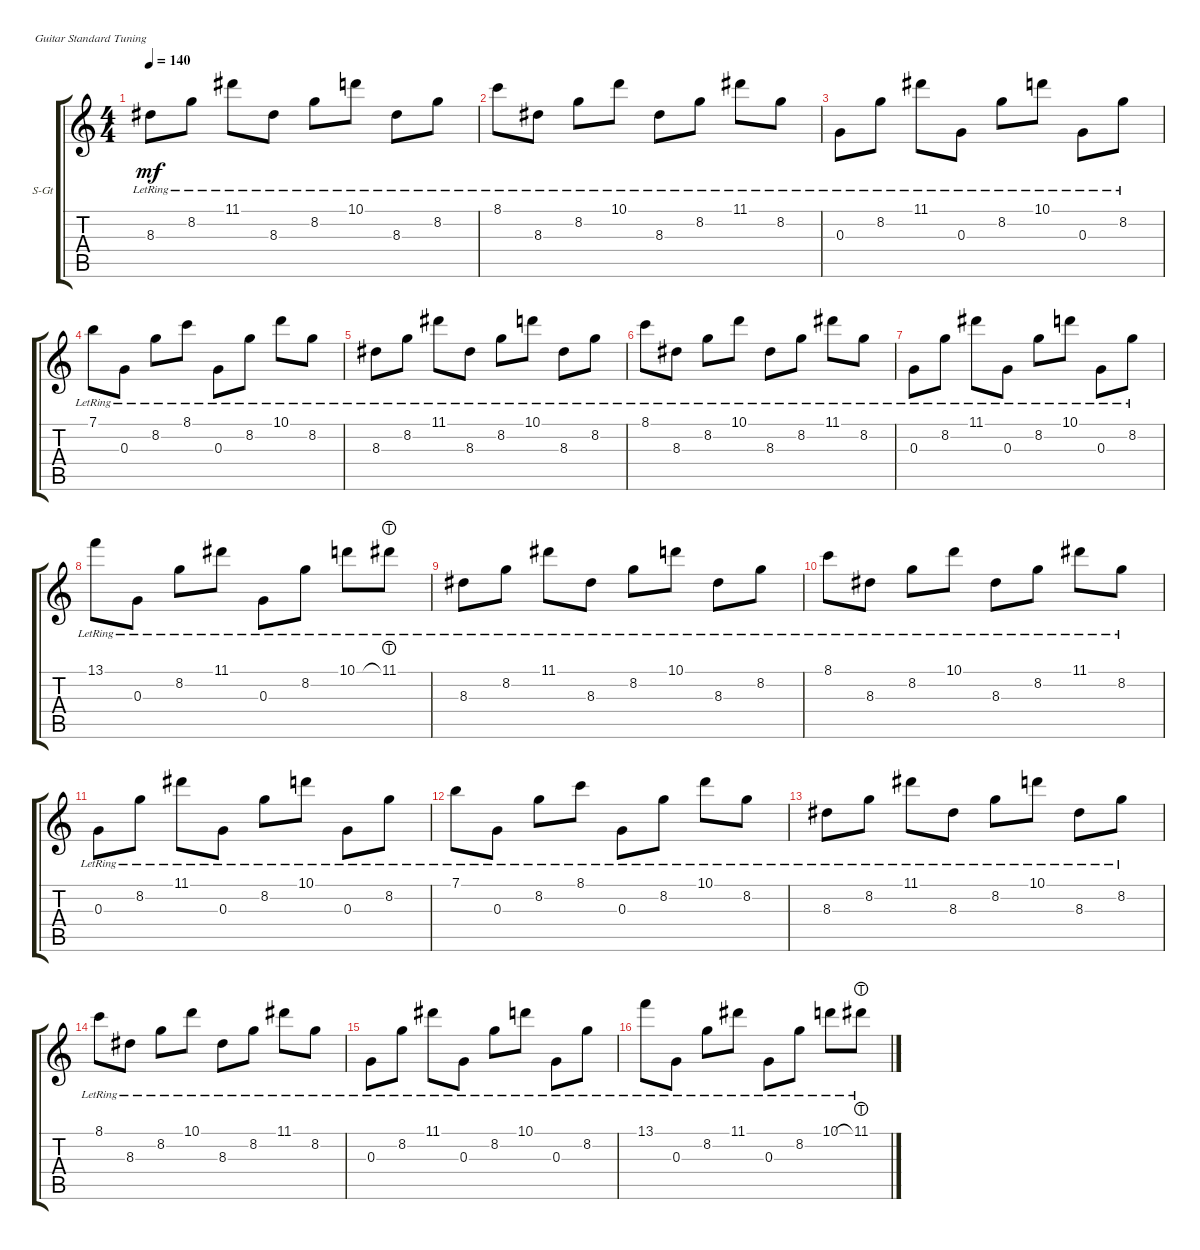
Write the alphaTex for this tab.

\defaultSystemsLayout 4
\bracketExtendMode groupsimilarinstruments
\firstSystemTrackNameOrientation horizontal
\otherSystemsTrackNameOrientation horizontal
\track ("Гитара" "S-Gt") {instrument acousticguitarsteel}
\staff {score tabs}
\tuning (E4 B3 G3 D3 A2 E2)
\ts (4 4)
\tempo 140
\clef g2
\ks c
8.3{lr}.8{dy mf} 8.2{lr}.8 11.1{lr}.8 8.3{lr}.8 8.2{lr}.8 10.1{lr}.8 8.3{lr}.8 8.2{lr}.8 |
8.1{lr}.8 8.3{lr}.8 8.2{lr}.8 10.1{lr}.8 8.3{lr}.8 8.2{lr}.8 11.1{lr}.8 8.2{lr}.8 |
0.3{lr}.8 8.2{lr}.8 11.1{lr}.8 0.3{lr}.8 8.2{lr}.8 10.1{lr}.8 0.3{lr}.8 8.2{lr}.8 |
7.1{lr}.8 0.3{lr}.8 8.2{lr}.8 8.1{lr}.8 0.3{lr}.8 8.2{lr}.8 10.1{lr}.8 8.2{lr}.8 |
8.3{lr}.8 8.2{lr}.8 11.1{lr}.8 8.3{lr}.8 8.2{lr}.8 10.1{lr}.8 8.3{lr}.8 8.2{lr}.8 |
8.1{lr}.8 8.3{lr}.8 8.2{lr}.8 10.1{lr}.8 8.3{lr}.8 8.2{lr}.8 11.1{lr}.8 8.2{lr}.8 |
0.3{lr}.8 8.2{lr}.8 11.1{lr}.8 0.3{lr}.8 8.2{lr}.8 10.1{lr}.8 0.3{lr}.8 8.2{lr}.8 |
13.1{lr}.8 0.3{lr}.8 8.2{lr}.8 11.1{lr}.8 0.3{lr}.8 8.2{lr}.8 10.1{lr}.8 11.1{lht lr}.8 |
8.3{lr}.8 8.2{lr}.8 11.1{lr}.8 8.3{lr}.8 8.2{lr}.8 10.1{lr}.8 8.3{lr}.8 8.2{lr}.8 |
8.1{lr}.8 8.3{lr}.8 8.2{lr}.8 10.1{lr}.8 8.3{lr}.8 8.2{lr}.8 11.1{lr}.8 8.2{lr}.8 |
0.3{lr}.8 8.2{lr}.8 11.1{lr}.8 0.3{lr}.8 8.2{lr}.8 10.1{lr}.8 0.3{lr}.8 8.2{lr}.8 |
7.1{lr}.8 0.3{lr}.8 8.2{lr}.8 8.1{lr}.8 0.3{lr}.8 8.2{lr}.8 10.1{lr}.8 8.2{lr}.8 |
8.3{lr}.8 8.2{lr}.8 11.1{lr}.8 8.3{lr}.8 8.2{lr}.8 10.1{lr}.8 8.3{lr}.8 8.2{lr}.8 |
8.1{lr}.8 8.3{lr}.8 8.2{lr}.8 10.1{lr}.8 8.3{lr}.8 8.2{lr}.8 11.1{lr}.8 8.2{lr}.8 |
0.3{lr}.8 8.2{lr}.8 11.1{lr}.8 0.3{lr}.8 8.2{lr}.8 10.1{lr}.8 0.3{lr}.8 8.2{lr}.8 |
13.1{lr}.8 0.3{lr}.8 8.2{lr}.8 11.1{lr}.8 0.3{lr}.8 8.2{lr}.8 10.1{lr}.8 11.1{lht lr}.8
